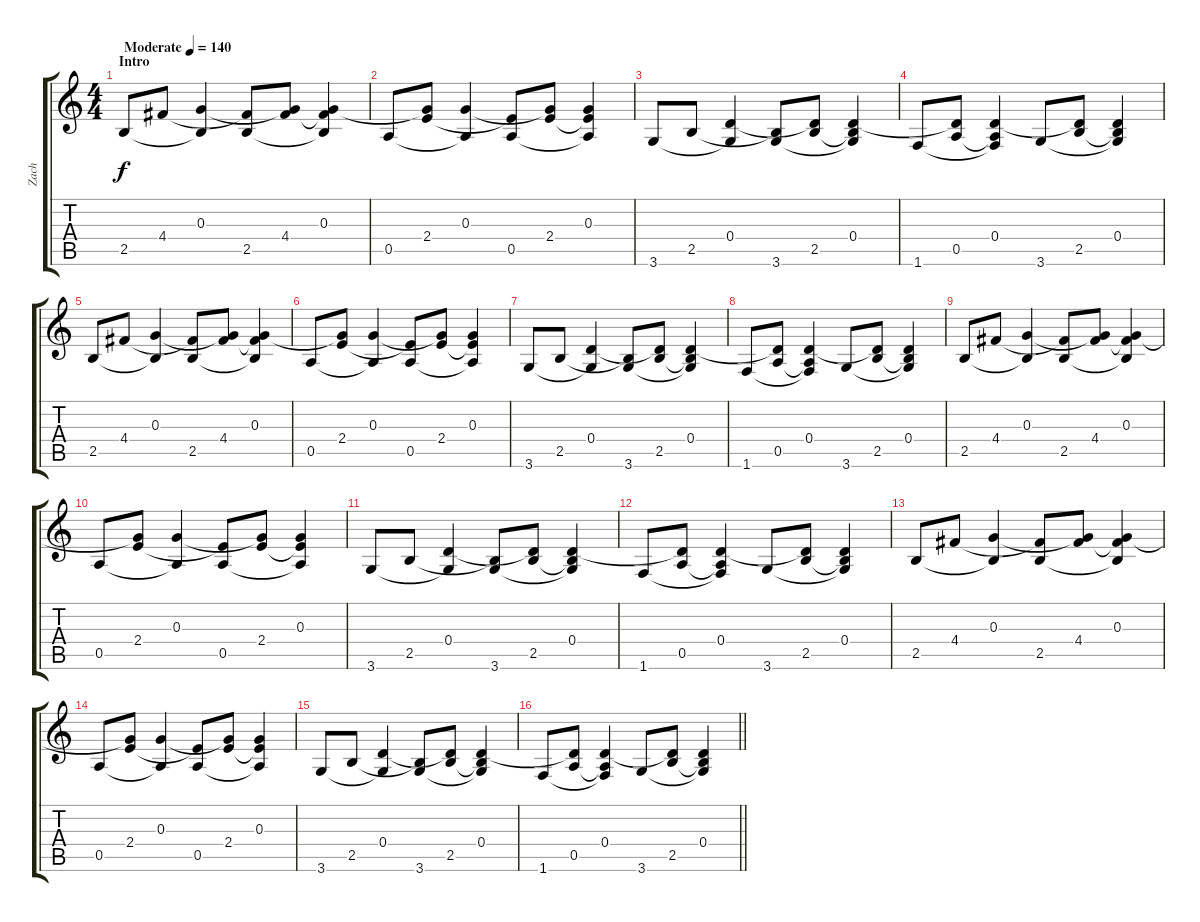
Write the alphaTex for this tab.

\track ("Zach" "Zach") {instrument electricguitarclean}
\staff {score tabs}
\tuning (E4 B3 G3 D3 A2 E2) {hide}
\ts (4 4)
\section ("" "Intro")
\tempo (140 "Moderate")
\clef g2
\ks c
2.5.8{dy f instrument electricguitarclean} 4.4.8 (0.3 2.5{t}).4 (4.4{t} 2.5).8 (0.3{t} 4.4).8 (0.3 4.4{t} 2.5{t}).4 |
0.5.8 (0.3{t} 2.4).8 (0.3 0.5{t}).4 (2.4{t} 0.5).8 (0.3{t} 2.4).8 (0.3 2.4{t} 0.5{t}).4 |
3.6.8 2.5.8 (0.4 3.6{t}).4 (2.5{t} 3.6).8 (0.4{t} 2.5).8 (0.4 2.5{t} 3.6{t}).4 |
1.6.8 (0.4{t} 0.5).8 (0.4 0.5{t} 1.6{t}).4 3.6.8 (0.4{t} 2.5).8 (0.4 2.5{t} 3.6{t}).4 |
2.5.8 4.4.8 (0.3 2.5{t}).4 (4.4{t} 2.5).8 (0.3{t} 4.4).8 (0.3 4.4{t} 2.5{t}).4 |
0.5.8 (0.3{t} 2.4).8 (0.3 0.5{t}).4 (2.4{t} 0.5).8 (0.3{t} 2.4).8 (0.3 2.4{t} 0.5{t}).4 |
3.6.8 2.5.8 (0.4 3.6{t}).4 (2.5{t} 3.6).8 (0.4{t} 2.5).8 (0.4 2.5{t} 3.6{t}).4 |
1.6.8 (0.4{t} 0.5).8 (0.4 0.5{t} 1.6{t}).4 3.6.8 (0.4{t} 2.5).8 (0.4 2.5{t} 3.6{t}).4 |
2.5.8 4.4.8 (0.3 2.5{t}).4 (4.4{t} 2.5).8 (0.3{t} 4.4).8 (0.3 4.4{t} 2.5{t}).4 |
0.5.8 (0.3{t} 2.4).8 (0.3 0.5{t}).4 (2.4{t} 0.5).8 (0.3{t} 2.4).8 (0.3 2.4{t} 0.5{t}).4 |
3.6.8 2.5.8 (0.4 3.6{t}).4 (2.5{t} 3.6).8 (0.4{t} 2.5).8 (0.4 2.5{t} 3.6{t}).4 |
1.6.8 (0.4{t} 0.5).8 (0.4 0.5{t} 1.6{t}).4 3.6.8 (0.4{t} 2.5).8 (0.4 2.5{t} 3.6{t}).4 |
2.5.8 4.4.8 (0.3 2.5{t}).4 (4.4{t} 2.5).8 (0.3{t} 4.4).8 (0.3 4.4{t} 2.5{t}).4 |
0.5.8 (0.3{t} 2.4).8 (0.3 0.5{t}).4 (2.4{t} 0.5).8 (0.3{t} 2.4).8 (0.3 2.4{t} 0.5{t}).4 |
3.6.8 2.5.8 (0.4 3.6{t}).4 (2.5{t} 3.6).8 (0.4{t} 2.5).8 (0.4 2.5{t} 3.6{t}).4 |
\barLineRight lightlight
1.6.8 (0.4{t} 0.5).8 (0.4 0.5{t} 1.6{t}).4 3.6.8 (0.4{t} 2.5).8 (0.4 2.5{t} 3.6{t}).4
